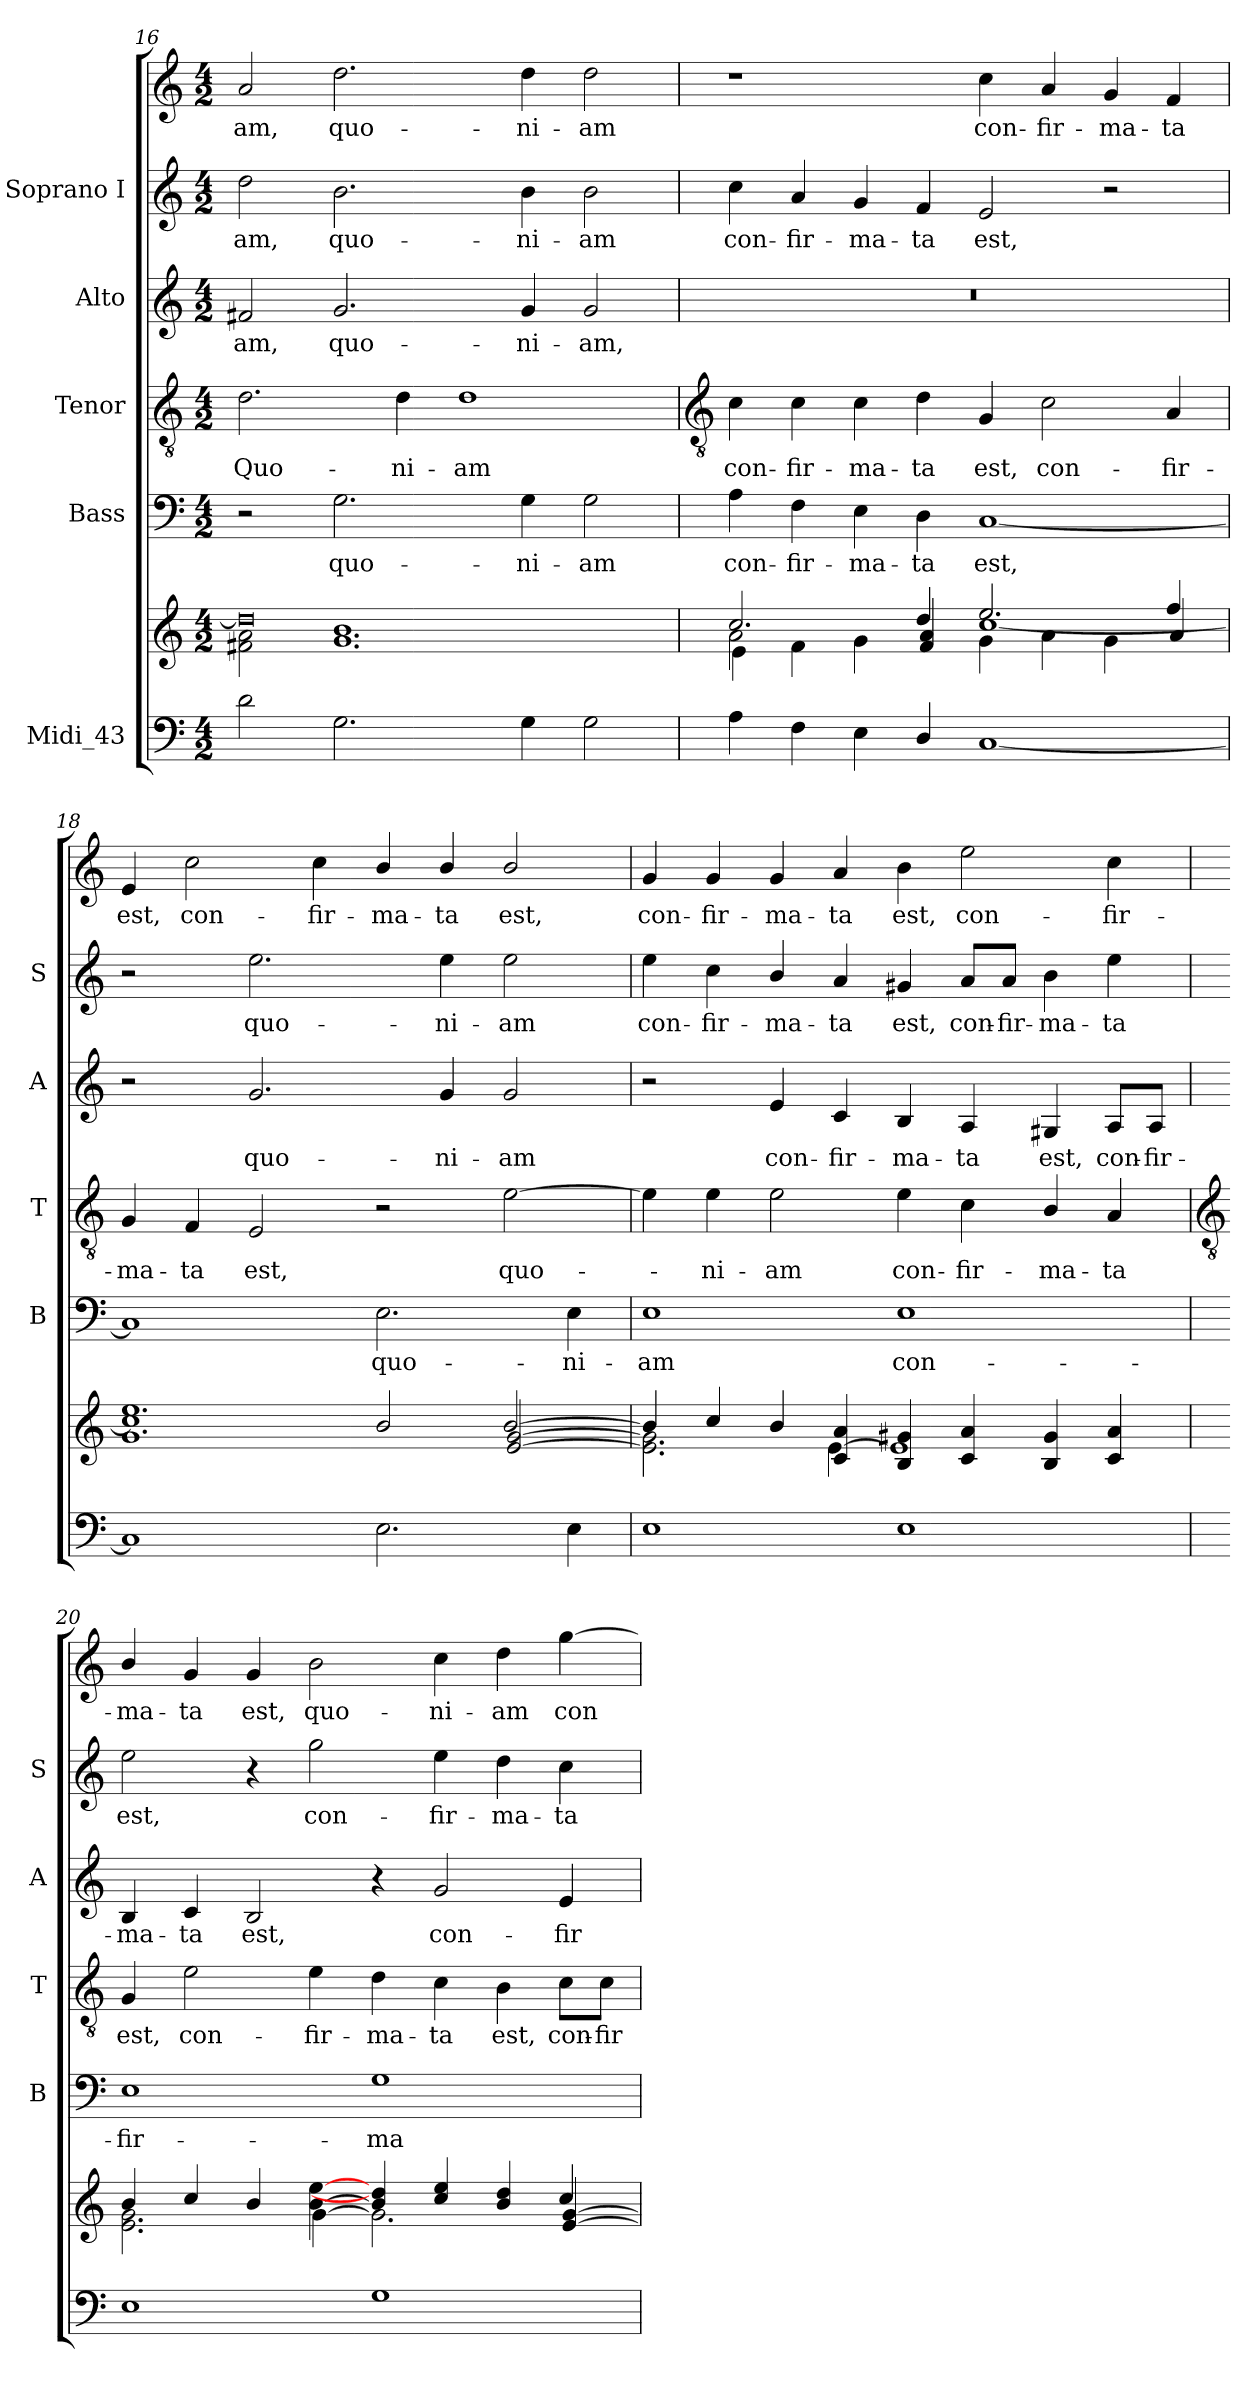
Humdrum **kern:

**kern	**kern	**kern	**text	**kern	**text	**kern	**text	**kern	**text	**kern	**text
*part5	*part5	*part4	*part4	*part3	*part3	*part2	*part2	*part1	*part1	*part1	*part1
*staff7	*staff6	*staff5	*staff5	*staff4	*staff4	*staff3	*staff3	*staff2	*staff2	*staff1	*staff1
*I"Midi_43	*	*I"Bass	*	*I"Tenor	*	*I"Alto	*	*I"Soprano I	*	*	*
*	*	*I'B	*	*I'T	*	*I'A	*	*I'S	*	*	*
*clefF4	*clefG2	*clefF4	*	*clefGv2	*	*clefG2	*	*clefG2	*	*clefG2	*
*k[]	*k[]	*k[]	*	*k[]	*	*k[]	*	*k[]	*	*k[]	*
*C:	*C:	*C:	*	*C:	*	*C:	*	*C:	*	*C:	*
*M4/2	*M4/2	*M4/2	*	*M4/2	*	*M4/2	*	*M4/2	*	*M4/2	*
=16	=16	=16	=16	=16	=16	=16	=16	=16	=16	=16	=16
*	*^	*	*	*	*	*	*	*	*	*	*
*	*	*^	*	*	*	*	*	*	*	*	*	*
!	!	!	!	!	!	!	!LO:LY:b	!	!LO:LY:b	!	!LO:LY:b	!	!LO:LY:b
2d	0dd/]	0ryy	2f#X\ 2a\	2r	.	2.d	Quo-	2f#X	-am,	2dd	am,	2a	-am,
!	!	!	!	!	!LO:LY:b	!	!	!	!LO:LY:b	!	!LO:LY:b	!	!LO:LY:b
2.G	.	.	1.g\ 1.b\	2.G	quo-	.	.	2.g	quo-	2.b	quo-	2.dd	quo-
!	!	!	!	!	!	!	!LO:LY:b	!	!	!	!	!	!
.	.	.	.	.	.	4d	-ni-	.	.	.	.	.	.
!	!	!	!	!	!	!	!LO:LY:b	!	!	!	!	!	!
.	.	.	.	.	.	1d	-am	.	.	.	.	.	.
!	!	!	!	!	!LO:LY:b	!	!	!	!LO:LY:b	!	!LO:LY:b	!	!LO:LY:b
4G	.	.	.	4G	-ni-	.	.	4g	-ni-	4b	-ni-	4dd	-ni-
!	!	!	!	!	!LO:LY:b	!	!	!	!LO:LY:b	!	!LO:LY:b	!	!LO:LY:b
2G	.	.	.	2G	-am	.	.	2g	-am,	2b	-am	2dd	-am
!!LO:LB:g=z
=17	=17	=17	=17	=17	=17	=17	=17	=17	=17	=17	=17	=17	=17
*	*	*	*	*	*	*clefGv2	*	*	*	*	*	*	*
!	!	!	!	!	!LO:LY:b	!	!LO:LY:b	!	!	!	!LO:LY:b	!	!
4A	2.cc/	2a\	4e\	4A	con-	4c	con-	0r	.	4cc	con-	1r	.
!	!	!	!	!	!LO:LY:b	!	!LO:LY:b	!	!	!	!LO:LY:b	!	!
4F	.	.	4f\	4F	-fir-	4c	-fir-	.	.	4a	-fir-	.	.
!	!	!	!	!	!LO:LY:b	!	!LO:LY:b	!	!	!	!LO:LY:b	!	!
4E	.	2ryy	4g\	4E	-ma-	4c	-ma-	.	.	4g	-ma-	.	.
!	!	!	!	!	!LO:LY:b	!	!LO:LY:b	!	!	!	!LO:LY:b	!	!
4D/	4dd/	.	4f/ 4a/	4D	-ta	4d	-ta	.	.	4f	-ta	.	.
!	!	!	!	!	!LO:LY:b	!	!LO:LY:b	!	!	!	!LO:LY:b	!	!LO:LY:b
[1C	2.ee/	[1cc\	4g\	[1C	est,	4G	est,	.	.	2e	est,	4cc	con-
!	!	!	!	!	!	!	!LO:LY:b	!	!	!	!	!	!LO:LY:b
.	.	.	4a\	.	.	2c	con-	.	.	.	.	4a	-fir-
!	!	!	!	!	!	!	!	!	!	!	!	!	!LO:LY:b
.	.	.	4g\	.	.	.	.	.	.	2r	.	4g	-ma-
!	!	!	!	!	!	!	!LO:LY:b	!	!	!	!	!	!LO:LY:b
.	4ff/	.	4a/	.	.	4A	-fir-	.	.	.	.	4f	-ta
=18	=18	=18	=18	=18	=18	=18	=18	=18	=18	=18	=18	=18	=18
!	!	!	!	!	!	!	!LO:LY:b	!	!	!	!	!	!LO:LY:b
1C]	1.g/ 1.ee/	1cc\]	1ryy	1C]	.	4G	-ma-	2r	.	2r	.	4e	est,
!	!	!	!	!	!	!	!LO:LY:b	!	!	!	!	!	!LO:LY:b
.	.	.	.	.	.	4F	-ta	.	.	.	.	2cc	con-
!	!	!	!	!	!	!	!LO:LY:b	!	!LO:LY:b	!	!LO:LY:b	!	!
.	.	.	.	.	.	2E	est,	2.g	quo-	2.ee	quo-	.	.
!	!	!	!	!	!	!	!	!	!	!	!	!	!LO:LY:b
.	.	.	.	.	.	.	.	.	.	.	.	4cc	-fir-
!	!	!	!	!	!LO:LY:b	!	!	!	!	!	!	!	!LO:LY:b
2.E	.	1ryy	2b/	2.E	quo-	2r	.	.	.	.	.	4b/	-ma-
!	!	!	!	!	!	!	!	!	!LO:LY:b	!	!LO:LY:b	!	!LO:LY:b
.	.	.	.	.	.	.	.	4g	-ni-	4ee	-ni-	4b/	-ta
!	!	!	!	!	!	!	!LO:LY:b	!	!LO:LY:b	!	!LO:LY:b	!	!LO:LY:b
.	[2b/	.	[2e/ [2g/	.	.	[2e	quo-	2g	-am	2ee	-am	2b/	est,
!	!	!	!	!	!LO:LY:b	!	!	!	!	!	!	!	!
4E	.	.	.	4E	-ni-	.	.	.	.	.	.	.	.
=19	=19	=19	=19	=19	=19	=19	=19	=19	=19	=19	=19	=19	=19
!	!	!	!	!	!LO:LY:b	!	!	!	!	!	!LO:LY:b	!	!LO:LY:b
1E	4b/]	0ryy	2.e\] 2.g\]	1E	-am	4e]	.	2r	.	4ee	-con-	4g	con-
!	!	!	!	!	!	!	!LO:LY:b	!	!	!	!LO:LY:b	!	!LO:LY:b
.	4cc/	.	.	.	.	4e	ni-	.	.	4cc	-fir-	4g	-fir-
!	!	!	!	!	!	!	!LO:LY:b	!	!LO:LY:b	!	!LO:LY:b	!	!LO:LY:b
.	4b/	.	.	.	.	2e	-am	4e	con-	4b/	-ma-	4g	-ma-
!	!	!	!	!	!	!	!	!	!LO:LY:b	!	!LO:LY:b	!	!LO:LY:b
.	4c/ 4a/	.	[4e\	.	.	.	.	4c	-fir-	4a	-ta	4a	-ta
!	!	!	!	!	!LO:LY:b	!	!LO:LY:b	!	!LO:LY:b	!	!LO:LY:b	!	!LO:LY:b
1E	4B/ 4g#X/	.	1e\]	1E	con-	4e	con-	4B	-ma-	4g#X	est,	4b	est,
!	!	!	!	!	!	!	!LO:LY:b	!	!LO:LY:b	!	!LO:LY:b	!	!LO:LY:b
.	4c/ 4a/	.	.	.	.	4c	-fir-	4A	-ta	8a/L	con-	2ee	con-
!	!	!	!	!	!	!	!	!	!	!	!LO:LY:b	!	!
.	.	.	.	.	.	.	.	.	.	8a/J	-fir-	.	.
!	!	!	!	!	!	!	!LO:LY:b	!	!LO:LY:b	!	!LO:LY:b	!	!
.	4B/ 4g#/	.	.	.	.	4B/	-ma-	4G#X	est,	4b	-ma-	.	.
!	!	!	!	!	!	!	!LO:LY:b	!	!LO:LY:b	!	!LO:LY:b	!	!LO:LY:b
.	4c/ 4a/	.	.	.	.	4A	-ta	8A/L	con-	4ee	-ta	4cc	-fir-
!	!	!	!	!	!	!	!	!	!LO:LY:b	!	!	!	!
.	.	.	.	.	.	.	.	8A/J	-fir-	.	.	.	.
!!LO:LB:g=z
=20	=20	=20	=20	=20	=20	=20	=20	=20	=20	=20	=20	=20	=20
*	*	*	*	*	*	*clefGv2	*	*	*	*	*	*	*
!	!	!	!	!	!LO:LY:b	!	!LO:LY:b	!	!LO:LY:b	!	!LO:LY:b	!	!LO:LY:b
1E	4b/	0ryy	2.e\ 2.g\	1E	-fir-	4G	est,	4B	-ma-	2ee	est,	4b/	ma-
!	!	!	!	!	!	!	!LO:LY:b	!	!LO:LY:b	!	!	!	!LO:LY:b
.	4cc/	.	.	.	.	2e	con-	4c	-ta	.	.	4g	-ta
!	!	!	!	!	!	!	!	!	!LO:LY:b	!	!	!	!LO:LY:b
.	4b/	.	.	.	.	.	.	2B	est,	4r	.	4g	est,
!	!	!	!	!	!	!	!LO:LY:b	!	!	!	!LO:LY:b	!	!LO:LY:b
.	[4b\ [4ee\	.	[4g\	.	.	4e	-fir-	.	.	2gg	con-	2b	quo-
!	!	!	!	!	!LO:LY:b	!	!LO:LY:b	!	!	!	!	!	!
1G	4b/] 4dd/]	.	2.g\]	1G	-ma-	4d	-ma-	4r	.	.	.	.	.
!	!	!	!	!	!	!	!LO:LY:b	!	!LO:LY:b	!	!LO:LY:b	!	!LO:LY:b
.	4cc/ 4ee/	.	.	.	.	4c	-ta	2g	con-	4ee	-fir-	4cc	-ni-
!	!	!	!	!	!	!	!LO:LY:b	!	!	!	!LO:LY:b	!	!LO:LY:b
.	4b/ 4dd/	.	.	.	.	4B	est,	.	.	4dd	-ma-	4dd	-am
!	!	!	!	!	!	!	!LO:LY:b	!	!LO:LY:b	!	!LO:LY:b	!	!LO:LY:b
.	4cc/	.	[4e/ [4g/	.	.	8c\L	con-	4e	-fir-	4cc	-ta	[4gg	con-
!	!	!	!	!	!	!	!LO:LY:b	!	!	!	!	!	!
.	.	.	.	.	.	8c\J	-fir-	.	.	.	.	.	.
*	*v	*v	*v	*	*	*	*	*	*	*	*	*	*
=	=	=	=	=	=	=	=	=	=	=	=
*-	*-	*-	*-	*-	*-	*-	*-	*-	*-	*-	*-
